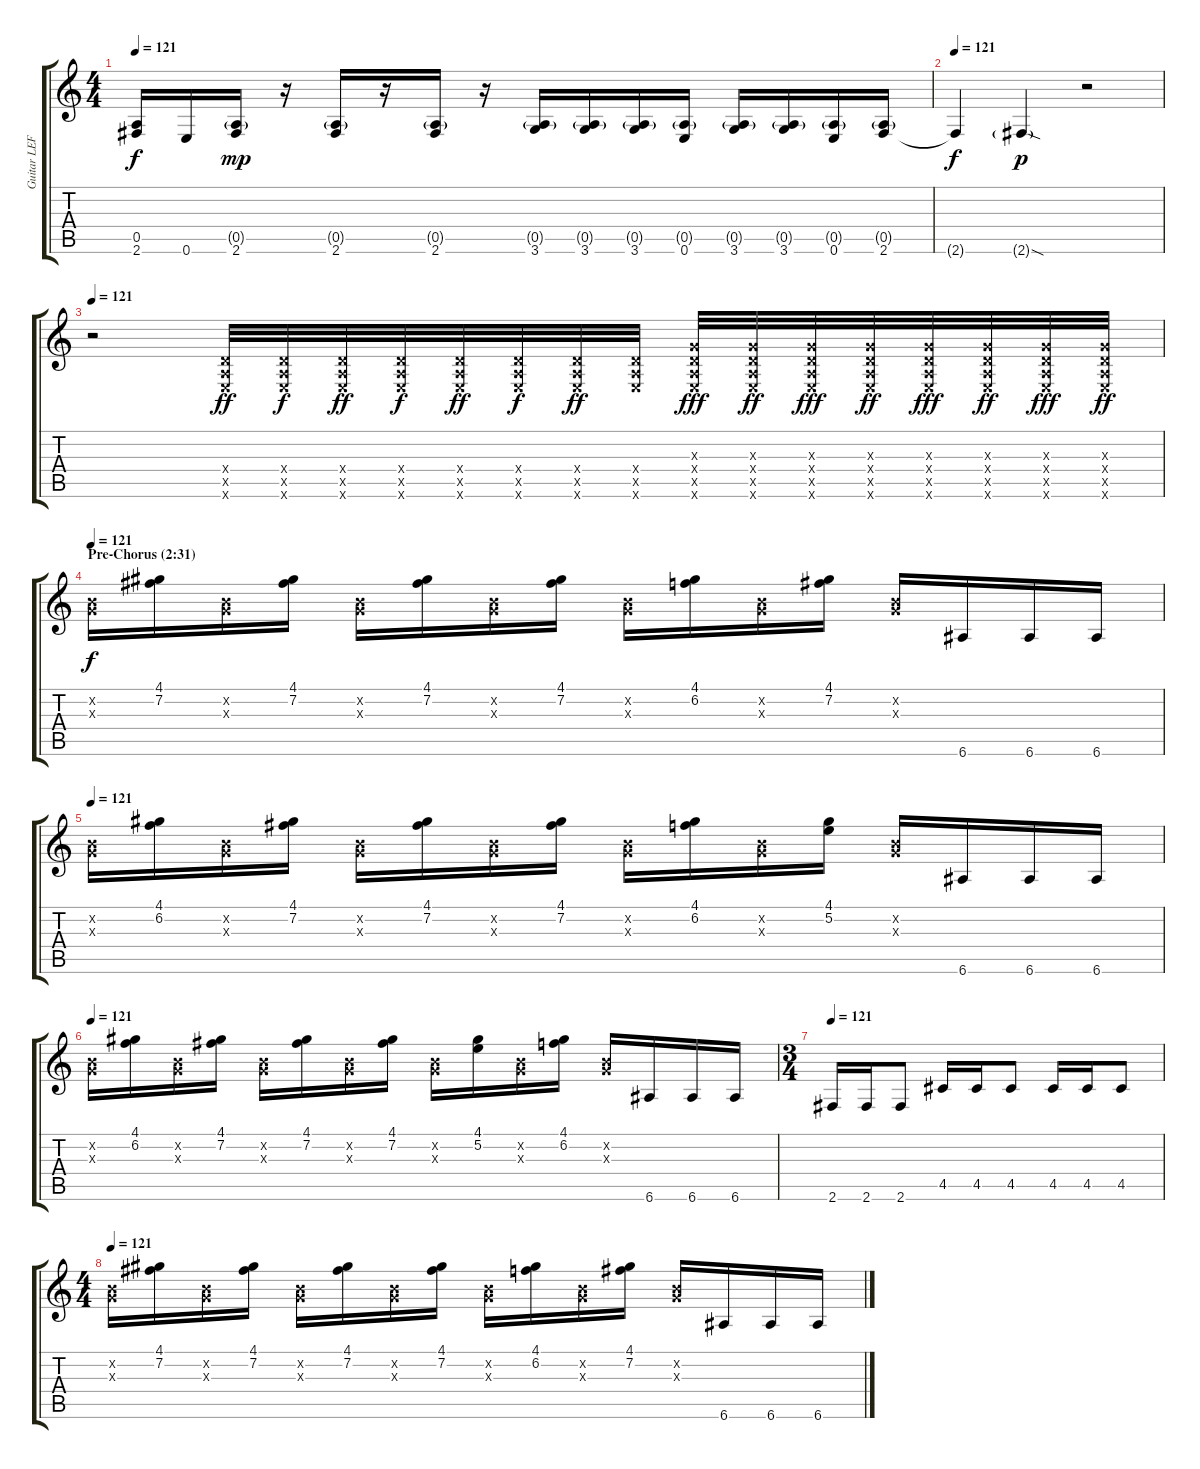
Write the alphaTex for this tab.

\track ("Guitar LEFT" "Guitar LEF") {instrument distortionguitar}
\staff {score tabs}
\tuning (E4 B3 G3 D3 A2 E2) {hide}
\ts (4 4)
\tempo 121
\clef g2
\ks c
(0.5{t} 2.6{t}).16{dy f} 0.6.16 (0.5{g} 2.6).16{dy mp} r.16 (0.5{g} 2.6).16 r.16 (0.5{g} 2.6).16 r.16 (0.5{g} 3.6).16 (0.5{g} 3.6).16 (0.5{g} 3.6).16 (0.5{g} 0.6).16 (0.5{g} 3.6).16 (0.5{g} 3.6).16 (0.5{g} 0.6).16 (0.5{g} 2.6).16 |
\tempo 121
2.6{t}.4{dy f} 2.6{sod g}.4{dy p} r.2 |
\tempo 121
r.2 (0.4{x} 0.5{x} 0.6{x}).32{dy ff} (0.4{x} 0.5{x} 0.6{x}).32{dy f} (0.4{x} 0.5{x} 0.6{x}).32{dy ff} (0.4{x} 0.5{x} 0.6{x}).32{dy f} (0.4{x} 0.5{x} 0.6{x}).32{dy ff} (0.4{x} 0.5{x} 0.6{x}).32{dy f} (0.4{x} 0.5{x} 0.6{x}).32{dy ff} (0.4{x} 0.5{x} 0.6{x}).32 (0.3{x} 0.4{x} 0.5{x} 0.6{x}).32{dy fff} (0.3{x} 0.4{x} 0.5{x} 0.6{x}).32{dy ff} (0.3{x} 0.4{x} 0.5{x} 0.6{x}).32{dy fff} (0.3{x} 0.4{x} 0.5{x} 0.6{x}).32{dy ff} (0.3{x} 0.4{x} 0.5{x} 0.6{x}).32{dy fff} (0.3{x} 0.4{x} 0.5{x} 0.6{x}).32{dy ff} (0.3{x} 0.4{x} 0.5{x} 0.6{x}).32{dy fff} (0.3{x} 0.4{x} 0.5{x} 0.6{x}).32{dy ff} |
\section ("" "Pre-Chorus (2:31)")
\tempo 121
(0.2{x} 0.3{x}).16{dy f} (4.1 7.2).16 (0.2{x} 0.3{x}).16 (4.1 7.2).16 (0.2{x} 0.3{x}).16 (4.1 7.2).16 (0.2{x} 0.3{x}).16 (4.1 7.2).16 (0.2{x} 0.3{x}).16 (4.1 6.2).16 (0.2{x} 0.3{x}).16 (4.1 7.2).16 (0.2{x} 0.3{x}).16 6.6.16 6.6.16 6.6.16 |
\tempo 121
(0.2{x} 0.3{x}).16 (4.1 6.2).16 (0.2{x} 0.3{x}).16 (4.1 7.2).16 (0.2{x} 0.3{x}).16 (4.1 7.2).16 (0.2{x} 0.3{x}).16 (4.1 7.2).16 (0.2{x} 0.3{x}).16 (4.1 6.2).16 (0.2{x} 0.3{x}).16 (4.1 5.2).16 (0.2{x} 0.3{x}).16 6.6.16 6.6.16 6.6.16 |
\tempo 121
(0.2{x} 0.3{x}).16 (4.1 6.2).16 (0.2{x} 0.3{x}).16 (4.1 7.2).16 (0.2{x} 0.3{x}).16 (4.1 7.2).16 (0.2{x} 0.3{x}).16 (4.1 7.2).16 (0.2{x} 0.3{x}).16 (4.1 5.2).16 (0.2{x} 0.3{x}).16 (4.1 6.2).16 (0.2{x} 0.3{x}).16 6.6.16 6.6.16 6.6.16 |
\ts (3 4)
\tempo 121
2.6.16 2.6.16 2.6.8 4.5.16 4.5.16 4.5.8 4.5.16 4.5.16 4.5.8 |
\ts (4 4)
\tempo 121
(0.2{x} 0.3{x}).16 (4.1 7.2).16 (0.2{x} 0.3{x}).16 (4.1 7.2).16 (0.2{x} 0.3{x}).16 (4.1 7.2).16 (0.2{x} 0.3{x}).16 (4.1 7.2).16 (0.2{x} 0.3{x}).16 (4.1 6.2).16 (0.2{x} 0.3{x}).16 (4.1 7.2).16 (0.2{x} 0.3{x}).16 6.6.16 6.6.16 6.6.16
